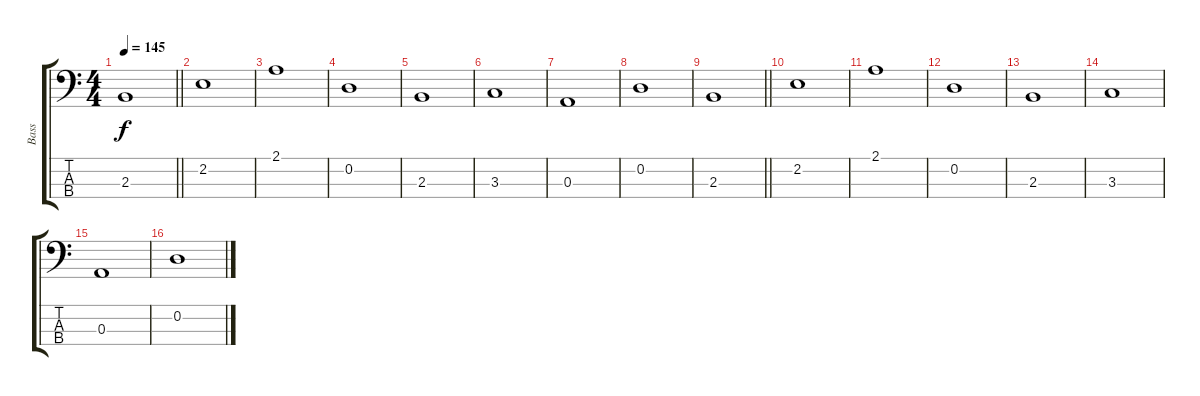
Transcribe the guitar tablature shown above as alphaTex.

\track ("Bass" "Bass") {instrument electricbassfinger}
\staff {score tabs}
\tuning (G2 D2 A1 E1) {hide}
\ts (4 4)
\tempo 145
\clef f4
\barLineRight lightlight
\ks c
2.3.1{dy f} |
2.2.1 |
2.1.1 |
0.2.1 |
2.3.1 |
3.3.1 |
0.3.1 |
0.2.1 |
\barLineRight lightlight
2.3.1 |
2.2.1 |
2.1.1 |
0.2.1 |
2.3.1 |
3.3.1 |
0.3.1 |
0.2.1
